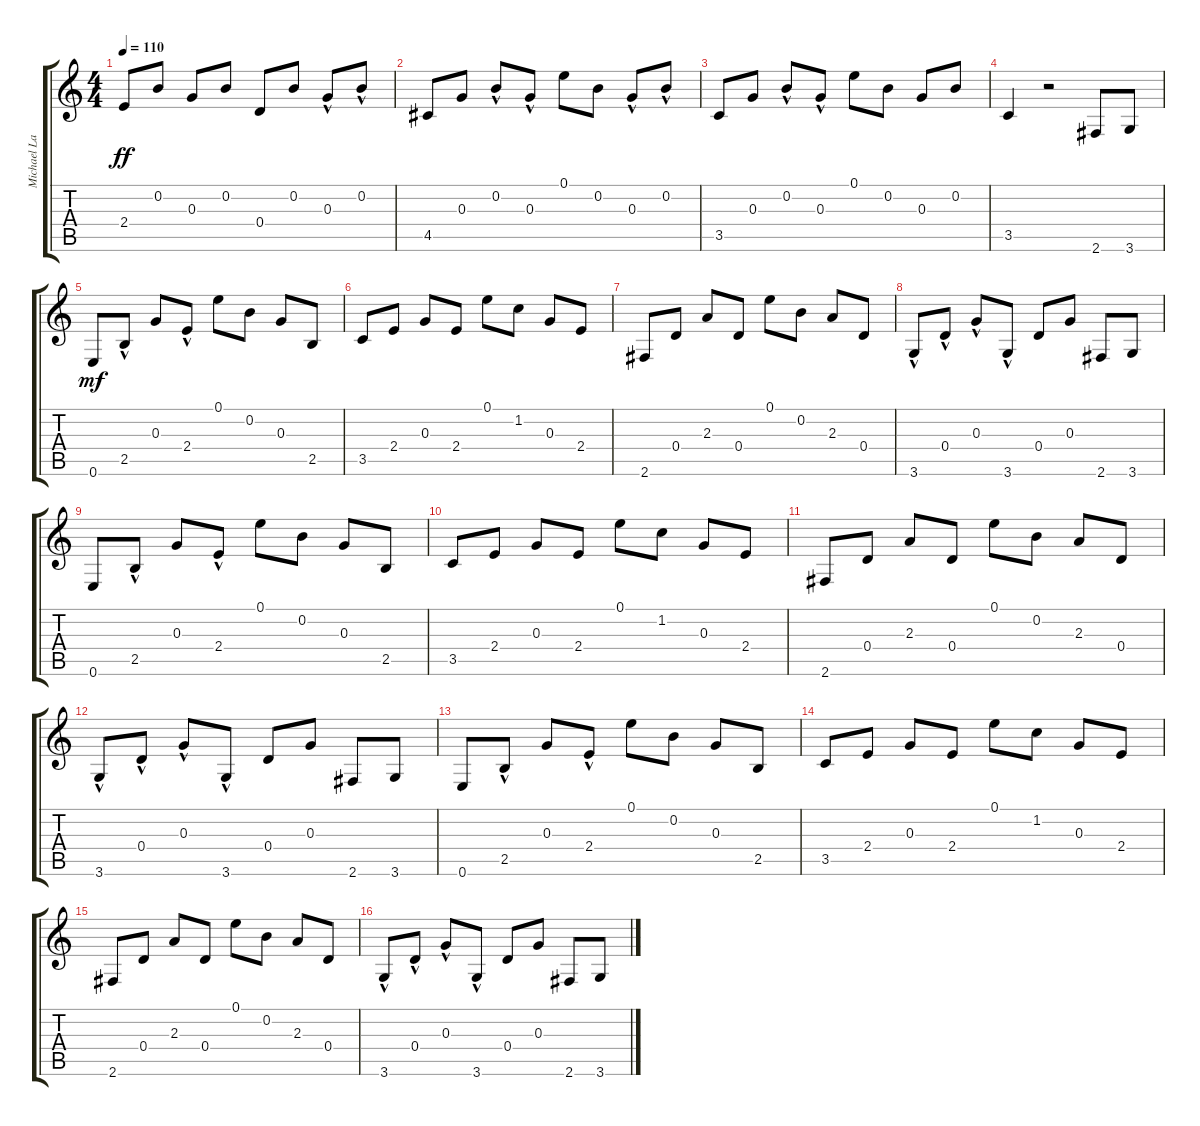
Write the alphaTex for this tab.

\track ("Michael Lardy" "Michael La") {instrument acousticguitarsteel}
\staff {score tabs}
\tuning (E4 B3 G3 D3 A2 E2) {hide}
\ts (4 4)
\tempo 110
\clef g2
\ks c
2.4.8{dy ff} 0.2.8 0.3.8 0.2.8 0.4.8 0.2.8 0.3{hac}.8 0.2{hac}.8 |
4.5.8 0.3.8 0.2{hac}.8 0.3{hac}.8 0.1.8 0.2.8 0.3{hac}.8 0.2{hac}.8 |
3.5.8 0.3.8 0.2{hac}.8 0.3{hac}.8 0.1.8 0.2.8 0.3.8 0.2.8 |
3.5.4 r.2 2.6.8 3.6.8 |
0.6.8{dy mf} 2.5{hac}.8 0.3.8 2.4{hac}.8 0.1.8 0.2.8 0.3.8 2.5.8 |
3.5.8 2.4.8 0.3.8 2.4.8 0.1.8 1.2.8 0.3.8 2.4.8 |
2.6.8 0.4.8 2.3.8 0.4.8 0.1.8 0.2.8 2.3.8 0.4.8 |
3.6{hac}.8 0.4{hac}.8 0.3{hac}.8 3.6{hac}.8 0.4.8 0.3.8 2.6.8 3.6.8 |
0.6.8 2.5{hac}.8 0.3.8 2.4{hac}.8 0.1.8 0.2.8 0.3.8 2.5.8 |
3.5.8 2.4.8 0.3.8 2.4.8 0.1.8 1.2.8 0.3.8 2.4.8 |
2.6.8 0.4.8 2.3.8 0.4.8 0.1.8 0.2.8 2.3.8 0.4.8 |
3.6{hac}.8 0.4{hac}.8 0.3{hac}.8 3.6{hac}.8 0.4.8 0.3.8 2.6.8 3.6.8 |
0.6.8 2.5{hac}.8 0.3.8 2.4{hac}.8 0.1.8 0.2.8 0.3.8 2.5.8 |
3.5.8 2.4.8 0.3.8 2.4.8 0.1.8 1.2.8 0.3.8 2.4.8 |
2.6.8 0.4.8 2.3.8 0.4.8 0.1.8 0.2.8 2.3.8 0.4.8 |
3.6{hac}.8 0.4{hac}.8 0.3{hac}.8 3.6{hac}.8 0.4.8 0.3.8 2.6.8 3.6.8
